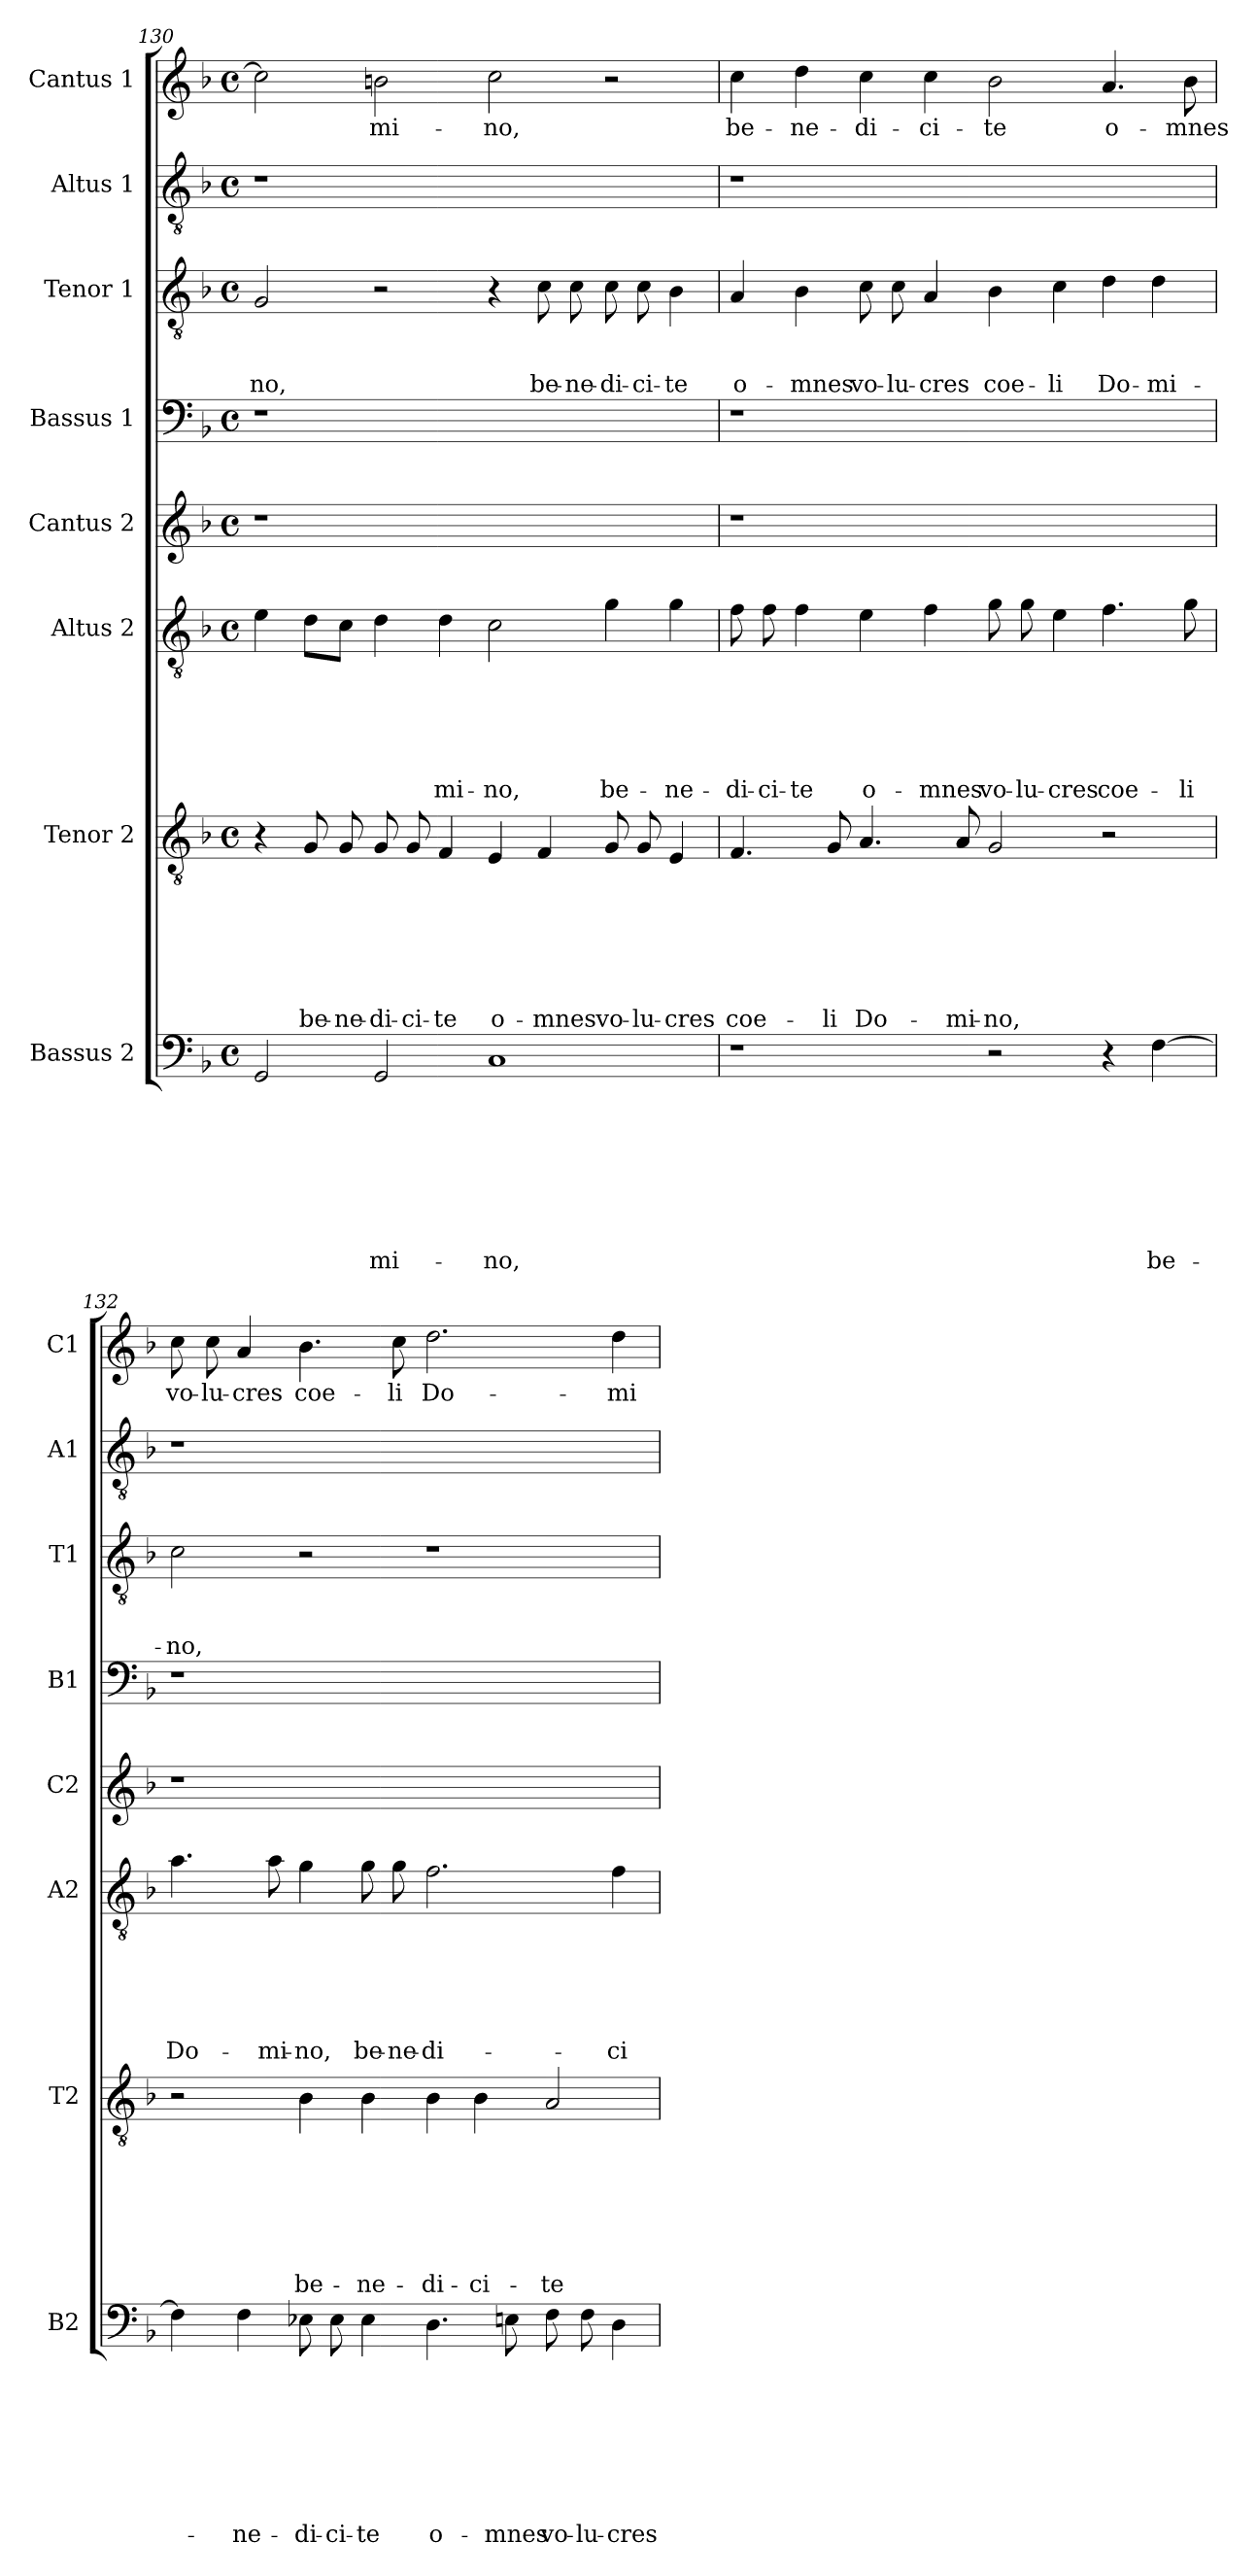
**kern	**text	**text	**text	**text	**text	**text	**text	**text	**kern	**text	**text	**text	**text	**text	**text	**text	**kern	**text	**text	**text	**text	**text	**text	**kern	**kern	**kern	**text	**text	**text	**kern	**kern	**text
*part8	*part8	*part8	*part8	*part8	*part8	*part8	*part8	*part8	*part7	*part7	*part7	*part7	*part7	*part7	*part7	*part7	*part6	*part6	*part6	*part6	*part6	*part6	*part6	*part5	*part4	*part3	*part3	*part3	*part3	*part2	*part1	*part1
*staff8	*staff8	*staff8	*staff8	*staff8	*staff8	*staff8	*staff8	*staff8	*staff7	*staff7	*staff7	*staff7	*staff7	*staff7	*staff7	*staff7	*staff6	*staff6	*staff6	*staff6	*staff6	*staff6	*staff6	*staff5	*staff4	*staff3	*staff3	*staff3	*staff3	*staff2	*staff1	*staff1
*I"Bassus 2	*	*	*	*	*	*	*	*	*I"Tenor 2	*	*	*	*	*	*	*	*I"Altus 2	*	*	*	*	*	*	*I"Cantus 2	*I"Bassus 1	*I"Tenor 1	*	*	*	*I"Altus 1	*I"Cantus 1	*
*I'B2	*	*	*	*	*	*	*	*	*I'T2	*	*	*	*	*	*	*	*I'A2	*	*	*	*	*	*	*I'C2	*I'B1	*I'T1	*	*	*	*I'A1	*I'C1	*
*clefF4	*	*	*	*	*	*	*	*	*clefGv2	*	*	*	*	*	*	*	*clefGv2	*	*	*	*	*	*	*clefG2	*clefF4	*clefGv2	*	*	*	*clefGv2	*clefG2	*
*k[b-]	*	*	*	*	*	*	*	*	*k[b-]	*	*	*	*	*	*	*	*k[b-]	*	*	*	*	*	*	*k[b-]	*k[b-]	*k[b-]	*	*	*	*k[b-]	*k[b-]	*
*d:	*	*	*	*	*	*	*	*	*d:	*	*	*	*	*	*	*	*d:	*	*	*	*	*	*	*d:	*d:	*d:	*	*	*	*d:	*d:	*
*M4/4	*	*	*	*	*	*	*	*	*M4/4	*	*	*	*	*	*	*	*M4/4	*	*	*	*	*	*	*M4/4	*M4/4	*M4/4	*	*	*	*M4/4	*M4/4	*
*met(c)	*	*	*	*	*	*	*	*	*met(c)	*	*	*	*	*	*	*	*met(c)	*	*	*	*	*	*	*met(c)	*met(c)	*met(c)	*	*	*	*met(c)	*met(c)	*
=130	=130	=130	=130	=130	=130	=130	=130	=130	=130	=130	=130	=130	=130	=130	=130	=130	=130	=130	=130	=130	=130	=130	=130	=130	=130	=130	=130	=130	=130	=130	=130	=130
2GG/	.	.	.	.	.	.	.	.	4r	.	.	.	.	.	.	.	4e\	.	.	.	.	.	.	1r	1r	2G/	.	.	-no,	1r	2cc\]	.
.	.	.	.	.	.	.	.	.	8G/	.	.	.	.	.	.	be-	8d\L	.	.	.	.	.	.	.	.	.	.	.	.	.	.	.
.	.	.	.	.	.	.	.	.	8G/	.	.	.	.	.	.	-ne-	8c\J	.	.	.	.	.	.	.	.	.	.	.	.	.	.	.
2GG/	.	.	.	.	.	.	.	-mi-	8G/	.	.	.	.	.	.	-di-	4d\	.	.	.	.	.	.	.	.	2r	.	.	.	.	2bn\	-mi-
.	.	.	.	.	.	.	.	.	8G/	.	.	.	.	.	.	-ci-	.	.	.	.	.	.	.	.	.	.	.	.	.	.	.	.
.	.	.	.	.	.	.	.	.	4F/	.	.	.	.	.	.	-te	4d\	.	.	.	.	.	-mi-	.	.	.	.	.	.	.	.	.
1C	.	.	.	.	.	.	.	-no,	4E/	.	.	.	.	.	.	o-	2c\	.	.	.	.	.	-no,	1ryy	1ryy	4r	.	.	.	1ryy	2cc\	-no,
.	.	.	.	.	.	.	.	.	4F/	.	.	.	.	.	.	-mnes	.	.	.	.	.	.	.	.	.	8c\	.	.	be-	.	.	.
.	.	.	.	.	.	.	.	.	.	.	.	.	.	.	.	.	.	.	.	.	.	.	.	.	.	8c\	.	.	-ne-	.	.	.
.	.	.	.	.	.	.	.	.	8G/	.	.	.	.	.	.	vo-	4g\	.	.	.	.	.	be-	.	.	8c\	.	.	-di-	.	2r	.
.	.	.	.	.	.	.	.	.	8G/	.	.	.	.	.	.	-lu-	.	.	.	.	.	.	.	.	.	8c\	.	.	-ci-	.	.	.
.	.	.	.	.	.	.	.	.	4E/	.	.	.	.	.	.	-cres	4g\	.	.	.	.	.	-ne-	.	.	4B-\	.	.	-te	.	.	.
=131	=131	=131	=131	=131	=131	=131	=131	=131	=131	=131	=131	=131	=131	=131	=131	=131	=131	=131	=131	=131	=131	=131	=131	=131	=131	=131	=131	=131	=131	=131	=131	=131
1r	.	.	.	.	.	.	.	.	4.F/	.	.	.	.	.	.	coe-	8f\	.	.	.	.	.	-di-	1r	1r	4A/	.	.	o-	1r	4cc\	be-
.	.	.	.	.	.	.	.	.	.	.	.	.	.	.	.	.	8f\	.	.	.	.	.	-ci-	.	.	.	.	.	.	.	.	.
.	.	.	.	.	.	.	.	.	.	.	.	.	.	.	.	.	4f\	.	.	.	.	.	-te	.	.	4B-\	.	.	-mnes	.	4dd\	-ne-
.	.	.	.	.	.	.	.	.	8G/	.	.	.	.	.	.	-li	.	.	.	.	.	.	.	.	.	.	.	.	.	.	.	.
.	.	.	.	.	.	.	.	.	4.A/	.	.	.	.	.	.	Do-	4e\	.	.	.	.	.	o-	.	.	8c\	.	.	vo-	.	4cc\	-di-
.	.	.	.	.	.	.	.	.	.	.	.	.	.	.	.	.	.	.	.	.	.	.	.	.	.	8c\	.	.	-lu-	.	.	.
.	.	.	.	.	.	.	.	.	.	.	.	.	.	.	.	.	4f\	.	.	.	.	.	-mnes	.	.	4A/	.	.	-cres	.	4cc\	-ci-
.	.	.	.	.	.	.	.	.	8A/	.	.	.	.	.	.	-mi-	.	.	.	.	.	.	.	.	.	.	.	.	.	.	.	.
2r	.	.	.	.	.	.	.	.	2G/	.	.	.	.	.	.	-no,	8g\	.	.	.	.	.	vo-	1ryy	1ryy	4B-\	.	.	coe-	1ryy	2b-\	-te
.	.	.	.	.	.	.	.	.	.	.	.	.	.	.	.	.	8g\	.	.	.	.	.	-lu-	.	.	.	.	.	.	.	.	.
.	.	.	.	.	.	.	.	.	.	.	.	.	.	.	.	.	4e\	.	.	.	.	.	-cres	.	.	4c\	.	.	-li	.	.	.
4r	.	.	.	.	.	.	.	.	2r	.	.	.	.	.	.	.	4.f\	.	.	.	.	.	coe-	.	.	4d\	.	.	Do-	.	4.a/	o-
[4F\	.	.	.	.	.	.	.	be-	.	.	.	.	.	.	.	.	.	.	.	.	.	.	.	.	.	4d\	.	.	-mi-	.	.	.
.	.	.	.	.	.	.	.	.	.	.	.	.	.	.	.	.	8g\	.	.	.	.	.	-li	.	.	.	.	.	.	.	8b-\	-mnes
!!LO:LB:g=z
=132	=132	=132	=132	=132	=132	=132	=132	=132	=132	=132	=132	=132	=132	=132	=132	=132	=132	=132	=132	=132	=132	=132	=132	=132	=132	=132	=132	=132	=132	=132	=132	=132
4F\]	.	.	.	.	.	.	.	.	2r	.	.	.	.	.	.	.	4.a\	.	.	.	.	.	Do-	1r	1r	2c\	.	.	-no,	1r	8cc\	vo-
.	.	.	.	.	.	.	.	.	.	.	.	.	.	.	.	.	.	.	.	.	.	.	.	.	.	.	.	.	.	.	8cc\	-lu-
4F\	.	.	.	.	.	.	.	-ne-	.	.	.	.	.	.	.	.	.	.	.	.	.	.	.	.	.	.	.	.	.	.	4a/	-cres
.	.	.	.	.	.	.	.	.	.	.	.	.	.	.	.	.	8a\	.	.	.	.	.	-mi-	.	.	.	.	.	.	.	.	.
8E-X\	.	.	.	.	.	.	.	-di-	4B-\	.	.	.	.	.	.	be-	4g\	.	.	.	.	.	-no,	.	.	2r	.	.	.	.	4.b-\	coe-
8E-\	.	.	.	.	.	.	.	-ci-	.	.	.	.	.	.	.	.	.	.	.	.	.	.	.	.	.	.	.	.	.	.	.	.
4E-\	.	.	.	.	.	.	.	-te	4B-\	.	.	.	.	.	.	-ne-	8g\	.	.	.	.	.	be-	.	.	.	.	.	.	.	.	.
.	.	.	.	.	.	.	.	.	.	.	.	.	.	.	.	.	8g\	.	.	.	.	.	-ne-	.	.	.	.	.	.	.	8cc\	-li
4.D\	.	.	.	.	.	.	.	o-	4B-\	.	.	.	.	.	.	-di-	2.f\	.	.	.	.	.	-di-	1ryy	1ryy	1r	.	.	.	1ryy	2.dd\	Do-
.	.	.	.	.	.	.	.	.	4B-\	.	.	.	.	.	.	-ci-	.	.	.	.	.	.	.	.	.	.	.	.	.	.	.	.
8En\	.	.	.	.	.	.	.	-mnes	.	.	.	.	.	.	.	.	.	.	.	.	.	.	.	.	.	.	.	.	.	.	.	.
8F\	.	.	.	.	.	.	.	vo-	2A/	.	.	.	.	.	.	-te	.	.	.	.	.	.	.	.	.	.	.	.	.	.	.	.
8F\	.	.	.	.	.	.	.	-lu-	.	.	.	.	.	.	.	.	.	.	.	.	.	.	.	.	.	.	.	.	.	.	.	.
4D\	.	.	.	.	.	.	.	-cres	.	.	.	.	.	.	.	.	4f\	.	.	.	.	.	-ci-	.	.	.	.	.	.	.	4dd\	-mi-
=	=	=	=	=	=	=	=	=	=	=	=	=	=	=	=	=	=	=	=	=	=	=	=	=	=	=	=	=	=	=	=	=
*-	*-	*-	*-	*-	*-	*-	*-	*-	*-	*-	*-	*-	*-	*-	*-	*-	*-	*-	*-	*-	*-	*-	*-	*-	*-	*-	*-	*-	*-	*-	*-	*-
